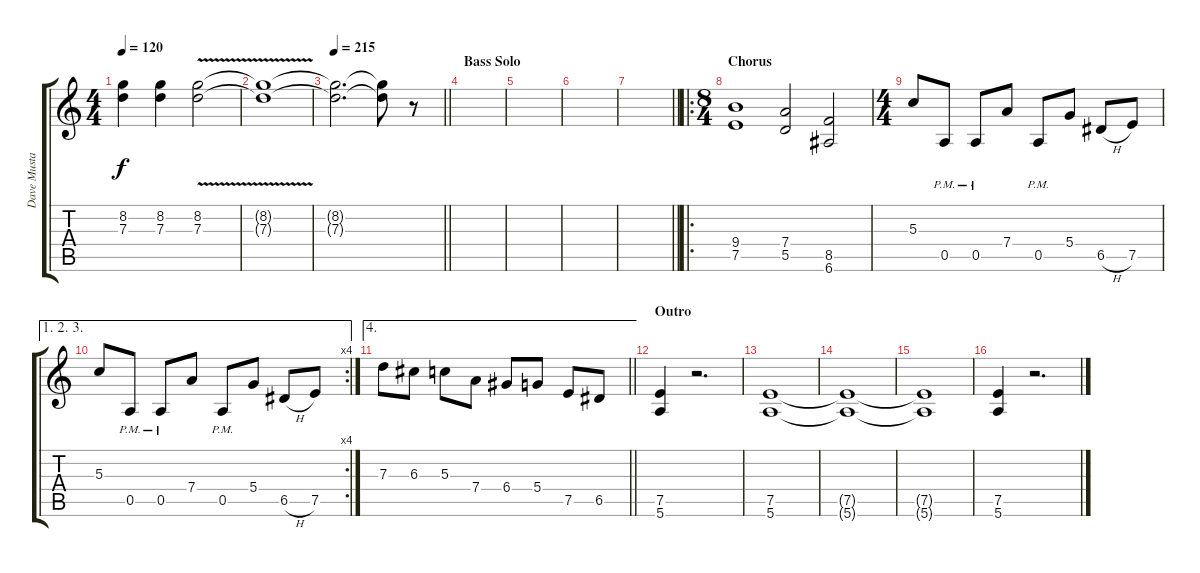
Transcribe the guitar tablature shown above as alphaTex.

\track ("Dave Mustaine" "Dave Musta") {instrument distortionguitar}
\staff {score tabs}
\tuning (E4 B3 G3 D3 A2 E2) {hide}
\ts (4 4)
\tempo 120
\clef g2
\ks c
(8.2 7.3).4{dy f} (8.2 7.3).4 (8.2{v} 7.3).2 |
(8.2{t} 7.3{t}).1 |
\tempo 215
\barLineRight lightlight
(8.2{t} 7.3{t}).2{d} (8.2{t} 7.3{t}).8 r.8 |
\section ("" "Bass Solo")
|
|
|
\barLineRight lightlight
|
\ro
\ts (8 4)
\section ("" "Chorus")
(9.4 7.5).1 (7.4 5.5).2 (8.5 6.6).2 |
\ts (4 4)
5.3.8 0.5{pm}.8 0.5{pm}.8 7.4.8 0.5{pm}.8 5.4.8 6.5{h}.8 7.5.8 |
\ae (1 2 3)
\rc 4
5.3.8 0.5{pm}.8 0.5{pm}.8 7.4.8 0.5{pm}.8 5.4.8 6.5{h}.8 7.5.8 |
\ae 4
\barLineRight lightlight
7.3.8 6.3.8 5.3.8 7.4.8 6.4.8 5.4.8 7.5.8 6.5.8 |
\section ("" "Outro")
(7.5 5.6).4 r.2{d} |
(7.5 5.6).1 |
(7.5{t} 5.6{t}).1 |
(7.5{t} 5.6{t}).1 |
(7.5 5.6).4 r.2{d}
